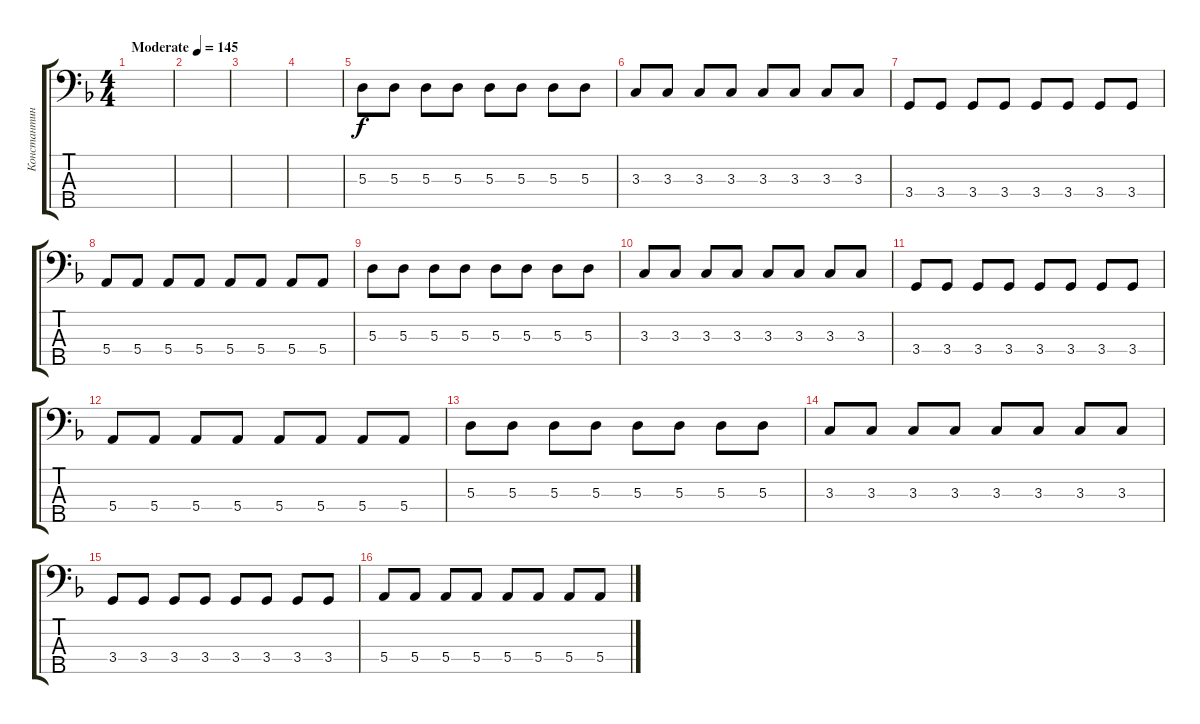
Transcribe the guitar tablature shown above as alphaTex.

\track ("Константин Бекрев" "Константин") {instrument electricbassfinger}
\staff {score tabs}
\tuning (G2 D2 A1 E1 B0) {hide}
\ts (4 4)
\tempo (145 "Moderate")
\clef f4
\ks f
|
|
|
|
5.3.8 5.3.8 5.3.8 5.3.8 5.3.8 5.3.8 5.3.8 5.3.8 |
3.3.8 3.3.8 3.3.8 3.3.8 3.3.8 3.3.8 3.3.8 3.3.8 |
3.4.8 3.4.8 3.4.8 3.4.8 3.4.8 3.4.8 3.4.8 3.4.8 |
5.4.8 5.4.8 5.4.8 5.4.8 5.4.8 5.4.8 5.4.8 5.4.8 |
5.3.8 5.3.8 5.3.8 5.3.8 5.3.8 5.3.8 5.3.8 5.3.8 |
3.3.8 3.3.8 3.3.8 3.3.8 3.3.8 3.3.8 3.3.8 3.3.8 |
3.4.8 3.4.8 3.4.8 3.4.8 3.4.8 3.4.8 3.4.8 3.4.8 |
5.4.8 5.4.8 5.4.8 5.4.8 5.4.8 5.4.8 5.4.8 5.4.8 |
5.3.8 5.3.8 5.3.8 5.3.8 5.3.8 5.3.8 5.3.8 5.3.8 |
3.3.8 3.3.8 3.3.8 3.3.8 3.3.8 3.3.8 3.3.8 3.3.8 |
3.4.8 3.4.8 3.4.8 3.4.8 3.4.8 3.4.8 3.4.8 3.4.8 |
5.4.8 5.4.8 5.4.8 5.4.8 5.4.8 5.4.8 5.4.8 5.4.8
